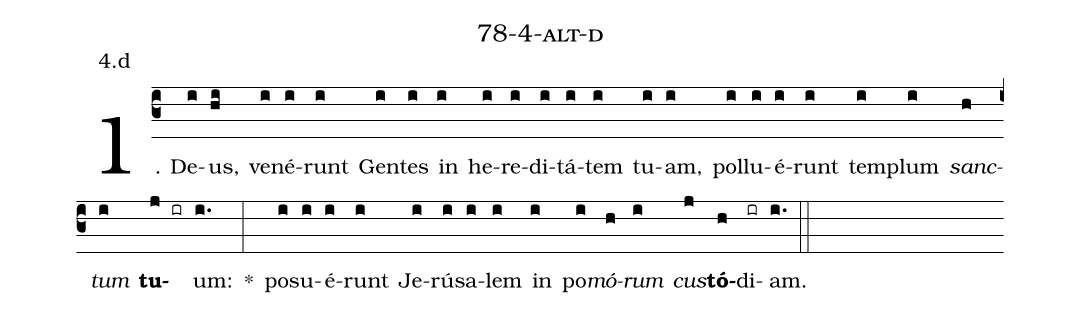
name: 78-4-alt-d;
annotation: 4.d;
%%
(c3)1. De(i)us,(hi) ve(i)né(i)runt(i) Gen(i)tes(i) in(i) he(i)re(i)di(i)tá(i)tem(i) tu(i)am,(i) pol(i)lu(i)é(i)runt(i) tem(i)plum(i) <i>sanc</i>(h)<i>tum</i>(i) <b>tu</b>(j ir)um:(i.) *(:) po(i)su(i)é(i)runt(i) Je(i)rú(i)sa(i)lem(i) in(i) po(i)<i>mó</i>(h)<i>rum</i>(i) <i>cus</i>(j)<b>tó</b>(h)di(ir)am.(i.) (::)
